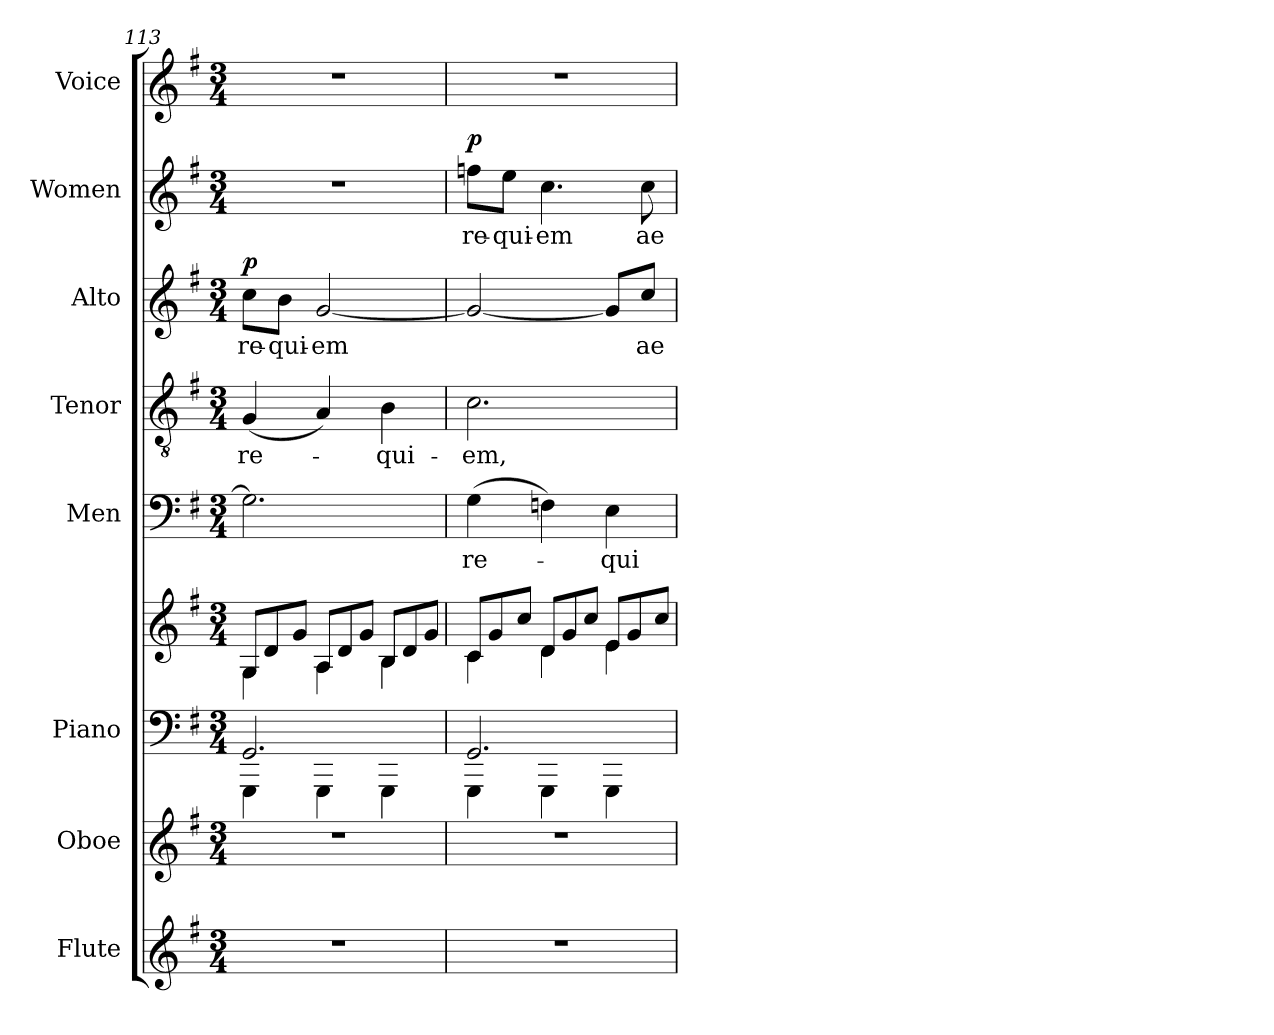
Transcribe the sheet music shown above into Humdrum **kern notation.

**kern	**kern	**kern	**kern	**kern	**text	**kern	**text	**kern	**text	**dynam	**kern	**text	**dynam	**kern
*part8	*part7	*part6	*part6	*part5	*part5	*part4	*part4	*part3	*part3	*part3	*part2	*part2	*part2	*part1
*staff9	*staff8	*staff7	*staff6	*staff5	*staff5	*staff4	*staff4	*staff3	*staff3	*staff3	*staff2	*staff2	*staff2	*staff1
*I"Flute	*I"Oboe	*I"Piano	*	*I"Men	*	*I"Tenor	*	*I"Alto	*	*	*I"Women	*	*	*I"Voice
*I'Fl	*I'Ob	*I'Pno.	*	*I'M.	*	*I'T.	*	*I'A.	*	*	*I'W.	*	*	*I'Vo.
!!LO:LB:g=z
*clefG2	*clefG2	*clefF4	*clefG2	*clefF4	*	*clefGv2	*	*clefG2	*	*	*clefG2	*	*	*clefG2
*k[f#]	*k[f#]	*k[f#]	*k[f#]	*k[f#]	*	*k[f#]	*	*k[f#]	*	*	*k[f#]	*	*	*k[f#]
*M3/4	*M3/4	*M3/4	*M3/4	*M3/4	*	*M3/4	*	*M3/4	*	*	*M3/4	*	*	*M3/4
=113	=113	=113	=113	=113	=113	=113	=113	=113	=113	=113	=113	=113	=113	=113
*	*	*^	*	*	*	*	*	*	*	*	*	*	*	*
*	*	*	*	*Xtuplet	*	*	*	*	*	*	*	*	*	*	*
*	*	*	*	*^	*	*	*	*	*	*	*	*	*	*	*
!	!	!	!	!	!	!	!	!	!LO:LY:b	!	!LO:LY:b	!LO:DY:a	!	!	!	!
2.r	2.r	2.GG/	4GGG\	12G/L	4G\	2.G\]	.	(<4G/	re-	8cc\L	re-	p	2.r	.	.	2.r
.	.	.	.	12d/	.	.	.	.	.	.	.	.	.	.	.	.
!	!	!	!	!	!	!	!	!	!	!	!LO:LY:b	!	!	!	!	!
.	.	.	.	.	.	.	.	.	.	8b\J	-qui-	.	.	.	.	.
.	.	.	.	12g/J	.	.	.	.	.	.	.	.	.	.	.	.
!	!	!	!	!	!	!	!	!	!	!	!LO:LY:b	!	!	!	!	!
.	.	.	4GGG\	12A/L	4A\	.	.	4A/)	.	[2g/	-em	.	.	.	.	.
.	.	.	.	12d/	.	.	.	.	.	.	.	.	.	.	.	.
.	.	.	.	12g/J	.	.	.	.	.	.	.	.	.	.	.	.
!	!	!	!	!	!	!	!	!	!LO:LY:b	!	!	!	!	!	!	!
.	.	.	4GGG\	12B/L	4B\	.	.	4B\	-qui-	.	.	.	.	.	.	.
.	.	.	.	12d/	.	.	.	.	.	.	.	.	.	.	.	.
.	.	.	.	12g/J	.	.	.	.	.	.	.	.	.	.	.	.
=114	=114	=114	=114	=114	=114	=114	=114	=114	=114	=114	=114	=114	=114	=114	=114	=114
!	!	!	!	!	!	!	!LO:LY:b	!	!LO:LY:b	!	!	!	!	!LO:LY:b	!LO:DY:a	!
2.r	2.r	2.GG/	4GGG\	12c/L	4c\	(>4G\	re-	2.c\	-em,	2g/_	.	.	8ffn\L	re-	p	2.r
.	.	.	.	12g/	.	.	.	.	.	.	.	.	.	.	.	.
!	!	!	!	!	!	!	!	!	!	!	!	!	!	!LO:LY:b	!	!
.	.	.	.	.	.	.	.	.	.	.	.	.	8ee\J	-qui-	.	.
.	.	.	.	12cc/J	.	.	.	.	.	.	.	.	.	.	.	.
!	!	!	!	!	!	!	!	!	!	!	!	!	!	!LO:LY:b	!	!
.	.	.	4GGG\	12d/L	4d\	4Fn\)	.	.	.	.	.	.	4.cc\	-em	.	.
.	.	.	.	12g/	.	.	.	.	.	.	.	.	.	.	.	.
.	.	.	.	12cc/J	.	.	.	.	.	.	.	.	.	.	.	.
!	!	!	!	!	!	!	!LO:LY:b	!	!	!	!	!	!	!	!	!
.	.	.	4GGG\	12e/L	4e\	4E\	-qui-	.	.	8g/L]	.	.	.	.	.	.
.	.	.	.	12g/	.	.	.	.	.	.	.	.	.	.	.	.
!	!	!	!	!	!	!	!	!	!	!	!LO:LY:b	!	!	!LO:LY:b	!	!
.	.	.	.	.	.	.	.	.	.	8cc/J	ae-	.	8cc\	ae-	.	.
.	.	.	.	12cc/J	.	.	.	.	.	.	.	.	.	.	.	.
*	*	*v	*v	*	*	*	*	*	*	*	*	*	*	*	*	*
*	*	*	*v	*v	*	*	*	*	*	*	*	*	*	*	*
=	=	=	=	=	=	=	=	=	=	=	=	=	=	=
*-	*-	*-	*-	*-	*-	*-	*-	*-	*-	*-	*-	*-	*-	*-
